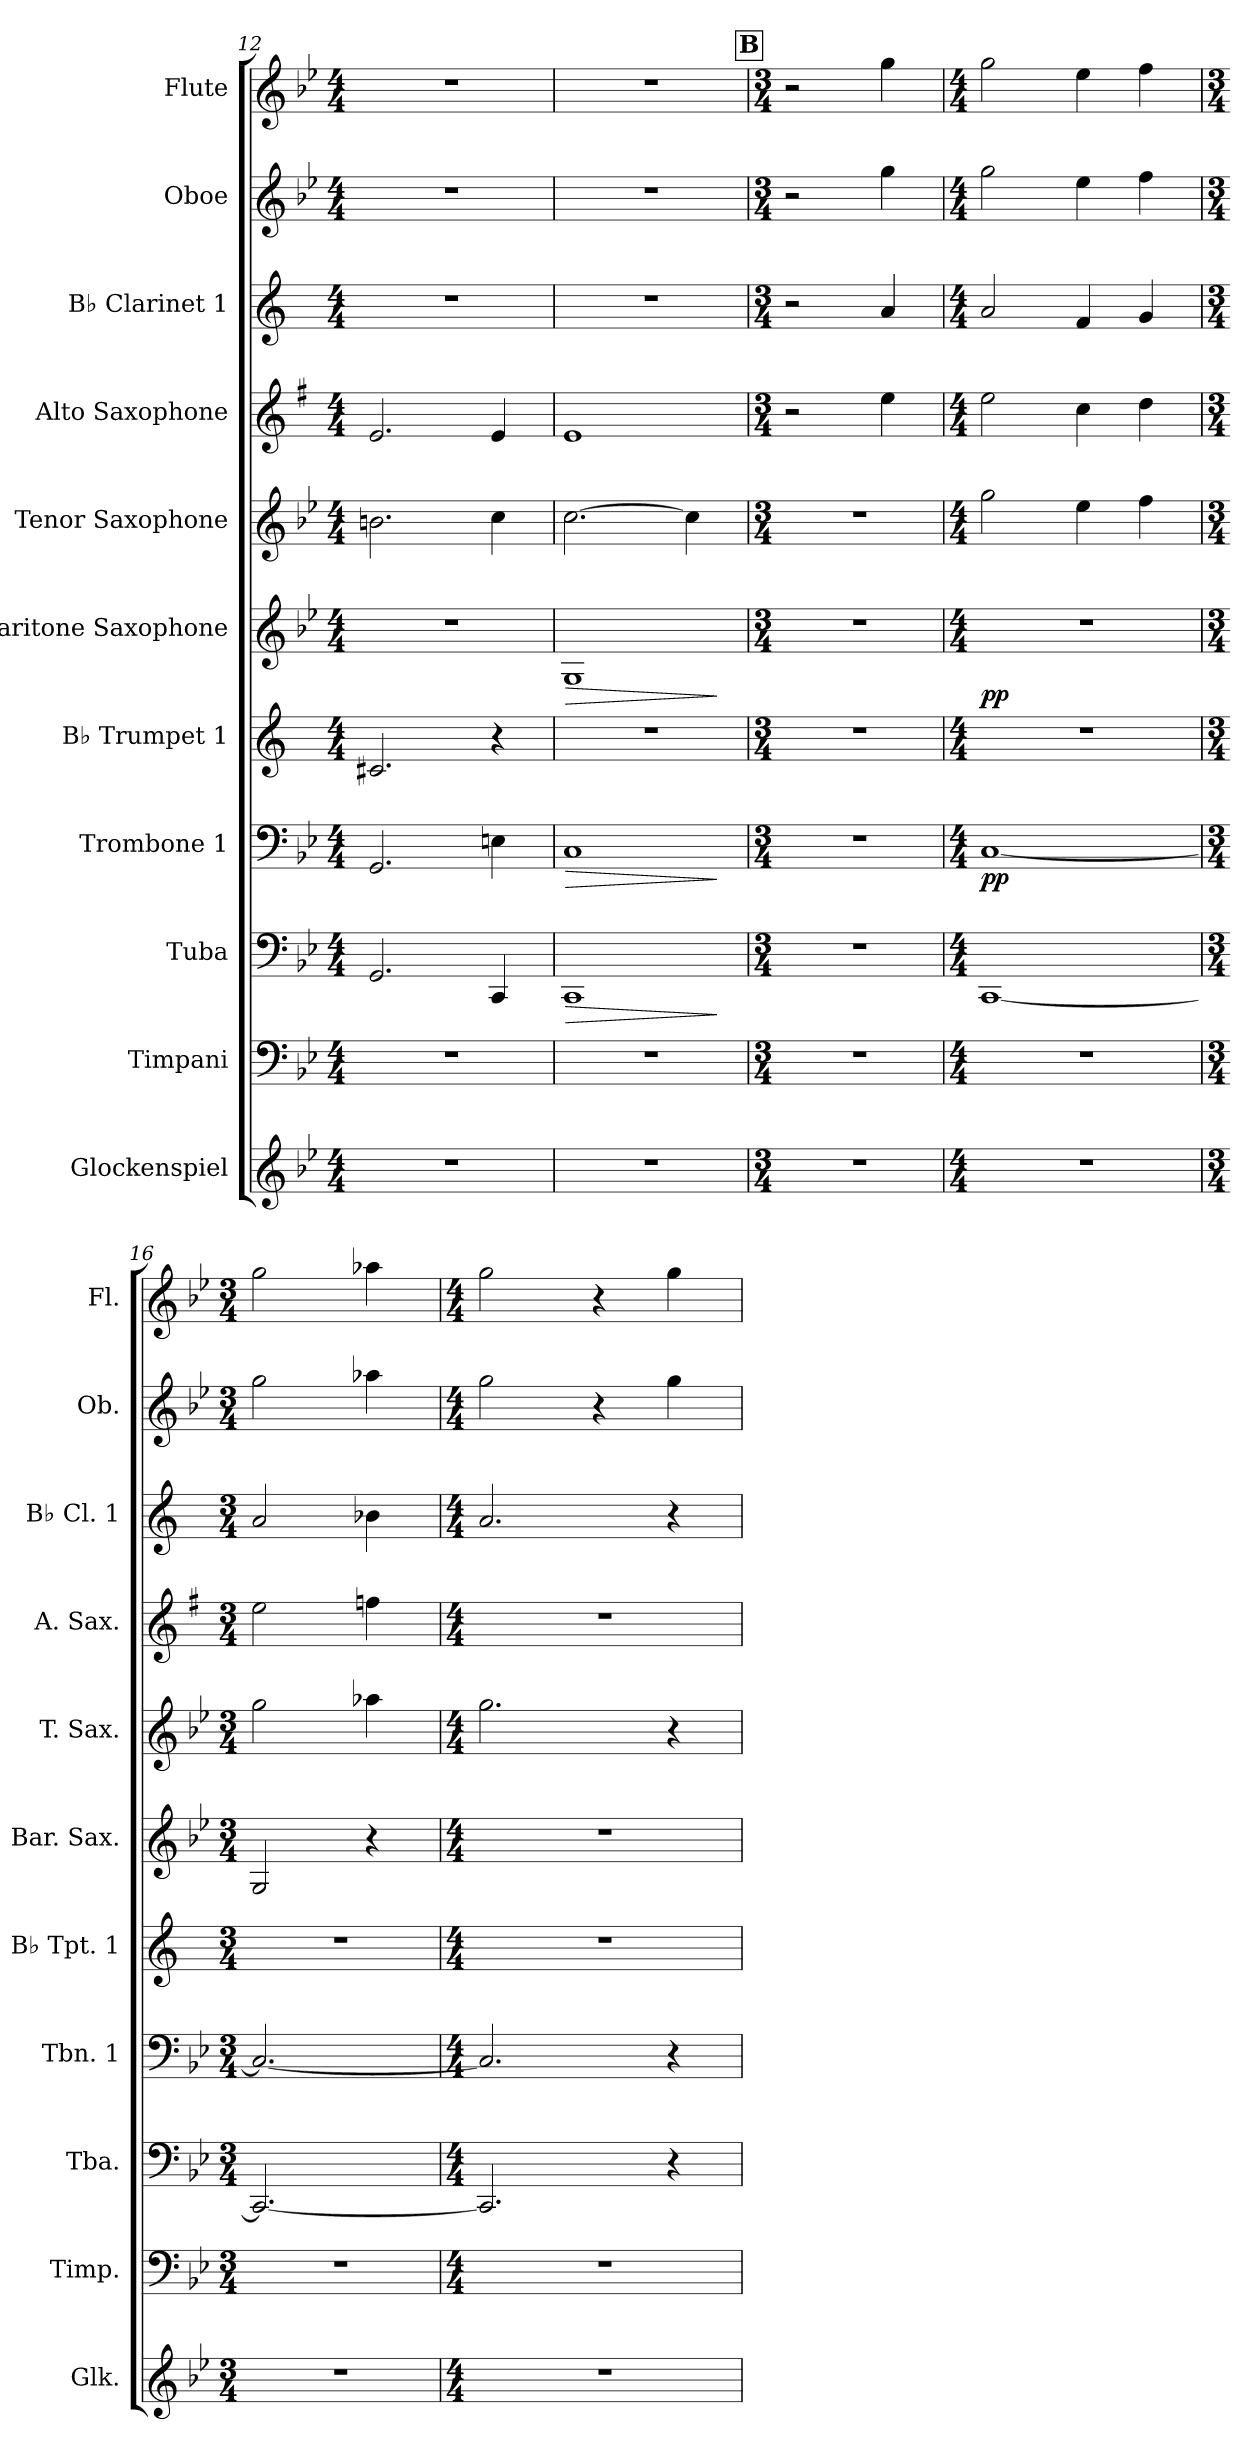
**kern	**kern	**kern	**dynam	**kern	**dynam	**kern	**kern	**dynam	**kern	**kern	**kern	**kern	**kern
*part11	*part10	*part9	*part9	*part8	*part8	*part7	*part6	*part6	*part5	*part4	*part3	*part2	*part1
*staff11	*staff10	*staff9	*staff9	*staff8	*staff8	*staff7	*staff6	*staff6	*staff5	*staff4	*staff3	*staff2	*staff1
*I"Glockenspiel	*I"Timpani	*I"Tuba	*	*I"Trombone 1	*	*I"B♭ Trumpet 1	*I"Baritone Saxophone	*	*I"Tenor Saxophone	*I"Alto Saxophone	*I"B♭ Clarinet 1	*I"Oboe	*I"Flute
*I'Glk.	*I'Timp.	*I'Tba.	*	*I'Tbn. 1	*	*I'B♭ Tpt. 1	*I'Bar. Sax.	*	*I'T. Sax.	*I'A. Sax.	*I'B♭ Cl. 1	*I'Ob.	*I'Fl.
*clefG2	*clefF4	*clefF4	*	*clefF4	*	*clefG2	*clefG2	*	*clefG2	*clefG2	*clefG2	*clefG2	*clefG2
*ITrd-14c-24	*	*	*	*	*	*ITrd1c2	*ITrd12c21	*	*ITrd8c14	*ITrd5c9	*ITrd1c2	*	*
*k[b-e-]	*k[b-e-]	*k[b-e-]	*	*k[b-e-]	*	*k[b-e-]	*k[b-e-]	*	*k[b-e-]	*k[b-e-]	*k[b-e-]	*k[b-e-]	*k[b-e-]
*M4/4	*M4/4	*M4/4	*	*M4/4	*	*M4/4	*M4/4	*	*M4/4	*M4/4	*M4/4	*M4/4	*M4/4
=12	=12	=12	=12	=12	=12	=12	=12	=12	=12	=12	=12	=12	=12
1r	1r	2.GG/	.	2.GG/	.	2.Bn/	1r	.	2.Bn\	2.G/	1r	1r	1r
.	.	4CC/	.	4En\	.	4r	.	.	4c\	4G/	.	.	.
=13	=13	=13	=13	=13	=13	=13	=13	=13	=13	=13	=13	=13	=13
!	!	!	!LO:HP:b	!	!LO:HP:b	!	!	!LO:HP:b	!	!	!	!	!
1r	1r	1CC	>	1C	>	1r	1GG	>	[2.c\	1G	1r	1r	1r
.	.	.	.	.	.	.	.	.	4c\]	.	.	.	.
.	.	.	]	.	]	.	.	]	.	.	.	.	.
!!LO:REH:place=s1:a:B:fs=14:t=B
=14	=14	=14	=14	=14	=14	=14	=14	=14	=14	=14	=14	=14	=14
*M3/4	*M3/4	*M3/4	*	*M3/4	*	*M3/4	*M3/4	*	*M3/4	*M3/4	*M3/4	*M3/4	*M3/4
2.r	2.r	2.r	.	2.r	.	2.r	2.r	.	2.r	2r	2r	2r	2r
.	.	.	.	.	.	.	.	.	.	4g\	4g/	4gg\	4gg\
!!LO:PB:g=z
=15	=15	=15	=15	=15	=15	=15	=15	=15	=15	=15	=15	=15	=15
*M4/4	*M4/4	*M4/4	*	*M4/4	*	*M4/4	*M4/4	*	*M4/4	*M4/4	*M4/4	*M4/4	*M4/4
!	!	!	!	!	!LO:DY:b	!	!	!LO:DY:b	!	!	!	!	!
1r	1r	[1CC	.	[1C	pp	1r	1r	pp	2g\	2g\	2g/	2gg\	2gg\
.	.	.	.	.	.	.	.	.	4e-\	4e-\	4e-/	4ee-\	4ee-\
.	.	.	.	.	.	.	.	.	4f\	4f\	4f/	4ff\	4ff\
=16	=16	=16	=16	=16	=16	=16	=16	=16	=16	=16	=16	=16	=16
*M3/4	*M3/4	*M3/4	*	*M3/4	*	*M3/4	*M3/4	*	*M3/4	*M3/4	*M3/4	*M3/4	*M3/4
2.r	2.r	2.CC/_	.	2.C/_	.	2.r	2GG/	.	2g\	2g\	2g/	2gg\	2gg\
.	.	.	.	.	.	.	4r	.	4a-X\	4a-X\	4a-X\	4aa-X\	4aa-X\
=17	=17	=17	=17	=17	=17	=17	=17	=17	=17	=17	=17	=17	=17
*M4/4	*M4/4	*M4/4	*	*M4/4	*	*M4/4	*M4/4	*	*M4/4	*M4/4	*M4/4	*M4/4	*M4/4
1r	1r	2.CC/]	.	2.C/]	.	1r	1r	.	2.g\	1r	2.g/	2gg\	2gg\
.	.	.	.	.	.	.	.	.	.	.	.	4r	4r
.	.	4r	.	4r	.	.	.	.	4r	.	4r	4gg\	4gg\
=	=	=	=	=	=	=	=	=	=	=	=	=	=
*-	*-	*-	*-	*-	*-	*-	*-	*-	*-	*-	*-	*-	*-
